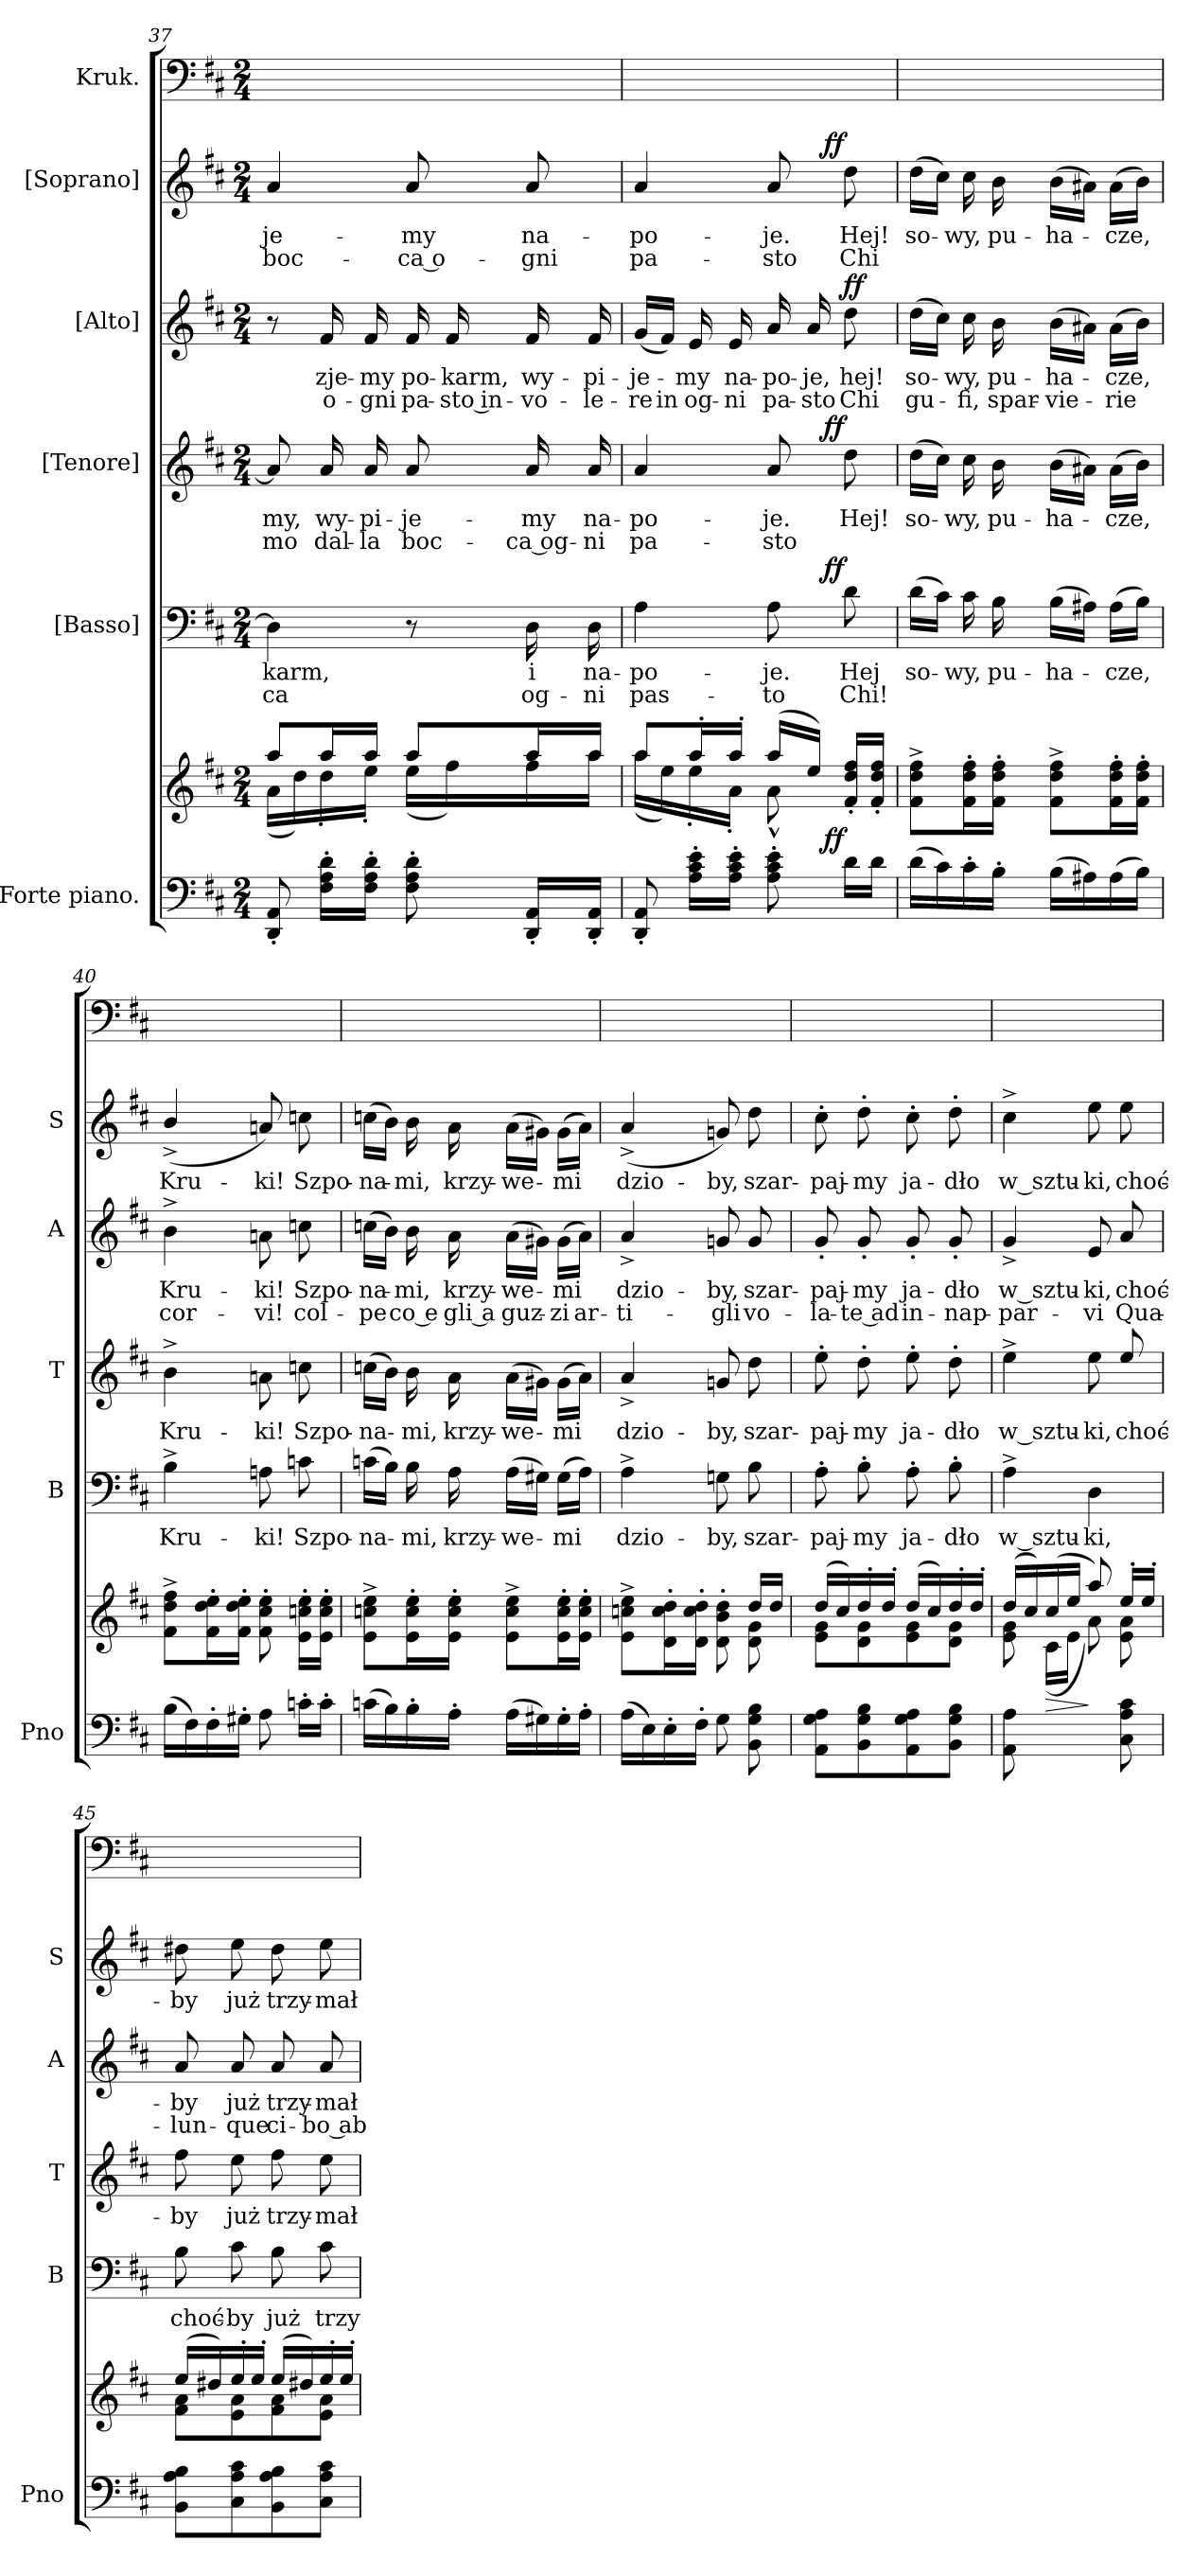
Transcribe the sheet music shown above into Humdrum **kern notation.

**kern	**kern	**dynam	**kern	**text	**text	**dynam	**kern	**text	**text	**dynam	**kern	**text	**text	**dynam	**kern	**text	**text	**dynam	**kern
*part6	*part6	*part6	*part5	*part5	*part5	*part5	*part4	*part4	*part4	*part4	*part3	*part3	*part3	*part3	*part2	*part2	*part2	*part2	*part1
*staff7	*staff6	*staff6/7	*staff5	*staff5	*staff5	*staff5	*staff4	*staff4	*staff4	*staff4	*staff3	*staff3	*staff3	*staff3	*staff2	*staff2	*staff2	*staff2	*staff1
*I"Forte piano.	*	*	*I"[Basso]	*	*	*	*I"[Tenore]	*	*	*	*I"[Alto]	*	*	*	*I"[Soprano]	*	*	*	*I"Kruk.
*I'Pno	*	*	*I'B	*	*	*	*I'T	*	*	*	*I'A	*	*	*	*I'S	*	*	*	*
*clefF4	*clefG2	*	*clefF4	*	*	*	*clefG2	*	*	*	*clefG2	*	*	*	*clefG2	*	*	*	*clefF4
*	*	*	*	*	*	*	*ITrd8c12	*	*	*	*	*	*	*	*	*	*	*	*
*k[f#c#]	*k[f#c#]	*	*k[f#c#]	*	*	*	*k[f#c#]	*	*	*	*k[f#c#]	*	*	*	*k[f#c#]	*	*	*	*k[f#c#]
*M2/4	*M2/4	*	*M2/4	*	*	*	*M2/4	*	*	*	*M2/4	*	*	*	*M2/4	*	*	*	*M2/4
=37	=37	=37	=37	=37	=37	=37	=37	=37	=37	=37	=37	=37	=37	=37	=37	=37	=37	=37	=37
*	*^	*	*	*	*	*	*	*	*	*	*	*	*	*	*	*	*	*	*
!	!	!	!	!	!	!LO:LY:color=red	!	!	!	!LO:LY:color=red	!	!	!	!	!	!	!	!LO:LY:color=red	!	!
8DD'/ 8AA'/	8aa/L	(>16a\LL	.	4D\]	-karm,	-ca	.	8A/]	-my,	-mo	.	8r	.	.	.	4a/	-je-	boc-	.	2ryy
.	.	16dd\)	.	.	.	.	.	.	.	.	.	.	.	.	.	.	.	.	.	.
!	!	!	!	!	!	!	!	!	!	!LO:LY:color=red	!	!	!	!LO:LY:color=red	!	!	!	!	!	!
16F#'\ 16A'\ 16d'\LL	16aa/L	16dd'>\	.	.	.	.	.	16A/	wy-	dal-	.	16f#/	zje-	o-	.	.	.	.	.	.
!	!	!	!	!	!	!	!	!	!	!LO:LY:color=red	!	!	!	!LO:LY:color=red	!	!	!	!	!	!
16F#'\ 16A'\ 16d'\JJ	16aa/JJ	16ee'>\JJ	.	.	.	.	.	16A/	-pi-	-la	.	16f#/	-my	-gni	.	.	.	.	.	.
!	!	!	!	!	!	!	!	!	!	!LO:LY:color=red	!	!	!	!LO:LY:color=red	!	!	!	!LO:LY:color=red	!	!
8F#'\ 8A'\ 8d'\	8aa/L	(>16ee\LL	.	8r	.	.	.	8A/	-je-	boc-	.	16f#/	po-	pa-	.	8a/	-my	-ca o-	.	.
!	!	!	!	!	!	!	!	!	!	!	!	!	!	!LO:LY:color=red	!	!	!	!	!	!
.	.	16ff#\)	.	.	.	.	.	.	.	.	.	16f#/	-karm,	-sto in-	.	.	.	.	.	.
!	!	!	!	!	!	!LO:LY:color=red	!	!	!	!LO:LY:color=red	!	!	!	!LO:LY:color=red	!	!	!	!LO:LY:color=red	!	!
16DD'/ 16AA'/LL	16aa/L	16ff#\	.	16D\	i	og-	.	16A/	-my	-ca og-	.	16f#/	wy-	-vo-	.	8a/	na-	-gni	.	.
!	!	!	!	!	!	!LO:LY:color=red	!	!	!	!LO:LY:color=red	!	!	!	!LO:LY:color=red	!	!	!	!	!	!
16DD'/ 16AA'/JJ	16aa/JJ	16aa\JJ	.	16D\	na-	-ni	.	16A/	na-	-ni	.	16f#/	-pi-	-le-	.	.	.	.	.	.
=38	=38	=38	=38	=38	=38	=38	=38	=38	=38	=38	=38	=38	=38	=38	=38	=38	=38	=38	=38	=38
!	!	!	!	!	!	!LO:LY:color=red	!	!	!	!LO:LY:color=red	!	!	!	!LO:LY:color=red	!	!	!	!LO:LY:color=red	!	!
8DD'/ 8AA'/	8aa/L	(>16aa\LL	.	4A\	-po-	pas-	.	4A/	-po-	pa-	.	(16g/LL	-je-	-re	.	4a/	-po-	pa-	.	2ryy
!	!	!	!	!	!	!	!	!	!	!	!	!	!	!LO:LY:color=red	!	!	!	!	!	!
.	.	16ee\)	.	.	.	.	.	.	.	.	.	16f#/JJ)	.	in	.	.	.	.	.	.
!	!	!	!	!	!	!	!	!	!	!	!	!	!	!LO:LY:color=red	!	!	!	!	!	!
16A'\ 16c#'\ 16e'\LL	16aa'</L	16ee'>\	.	.	.	.	.	.	.	.	.	16e/	-my	og-	.	.	.	.	.	.
!	!	!	!	!	!	!	!	!	!	!	!	!	!	!LO:LY:color=red	!	!	!	!	!	!
16A'\ 16c#'\ 16e'\JJ	16aa'</JJ	16a'>\JJ	.	.	.	.	.	.	.	.	.	16e/	na-	-ni	.	.	.	.	.	.
!	!	!	!	!	!	!LO:LY:color=red	!	!	!	!LO:LY:color=red	!	!	!	!LO:LY:color=red	!	!	!	!LO:LY:color=red	!	!
8A'\ 8c#'\ 8e'\	(<16aa/LL	8a^^>\	.	8A\	-je.	-to	.	8A/	-je.	-sto	.	16a/	-po-	pa-	.	8a/	-je.	-sto	.	.
!	!	!	!	!	!	!	!	!	!	!	!	!	!	!LO:LY:color=red	!	!	!	!	!	!
.	16ee/JJ)	.	.	.	.	.	.	.	.	.	.	16a/	-je,	-sto	.	.	.	.	.	.
!	!	!	!LO:DY:rj	!	!	!LO:LY:color=red	!LO:DY:a:rj	!	!	!	!LO:DY:a:rj	!	!	!LO:LY:color=red	!LO:DY:a	!	!	!LO:LY:color=red	!LO:DY:a:rj	!
16d\LL	16f#'/ 16dd'/ 16ff#'/LL	8ryy	ff	8d\	Hej	Chi!	ff	8d\	Hej!	.	ff	8dd\	hej!	Chi	ff	8dd\	Hej!	Chi	ff	.
16d\JJ	16f#'/ 16dd'/ 16ff#'/JJ	.	.	.	.	.	.	.	.	.	.	.	.	.	.	.	.	.	.	.
*	*v	*v	*	*	*	*	*	*	*	*	*	*	*	*	*	*	*	*	*	*
=39	=39	=39	=39	=39	=39	=39	=39	=39	=39	=39	=39	=39	=39	=39	=39	=39	=39	=39	=39
!	!	!	!	!	!	!	!	!	!	!	!	!	!LO:LY:color=red	!	!	!	!	!	!
(16d\LL	8f#^\ 8dd^\ 8ff#^\L	.	(16d\LL	so-	.	.	(16d\LL	so-	.	.	(16dd\LL	so-	gu-	.	(16dd\LL	so-	.	.	2ryy
16c#\)	.	.	16c#\JJ)	.	.	.	16c#\JJ)	.	.	.	16cc#\JJ)	.	.	.	16cc#\JJ)	.	.	.	.
!	!	!	!	!LO:LY:i	!	!	!	!LO:LY:i	!	!	!	!LO:LY:i	!LO:LY:color=red	!	!	!	!	!	!
16c#'\	16f#'\ 16dd'\ 16ff#'\L	.	16c#\	-wy,	.	.	16c#\	-wy,	.	.	16cc#\	-wy,	-fi,	.	16cc#\	-wy,	.	.	.
!	!	!	!	!LO:LY:i	!	!	!	!LO:LY:i	!	!	!	!LO:LY:i	!LO:LY:color=red	!	!	!	!	!	!
16B'\JJ	16f#'\ 16dd'\ 16ff#'\JJ	.	16B\	pu-	.	.	16B\	pu-	.	.	16b\	pu-	spar-	.	16b\	pu-	.	.	.
!	!	!	!	!LO:LY:i	!	!	!	!LO:LY:i	!	!	!	!LO:LY:i	!LO:LY:color=red	!	!	!	!	!	!
(16B\LL	8f#^\ 8dd^\ 8ff#^\L	.	(16B\LL	-ha-	.	.	(16B\LL	-ha-	.	.	(16b\LL	-ha-	-vie-	.	(16b\LL	-ha-	.	.	.
16A#X\)	.	.	16A#X\JJ)	.	.	.	16A#X\JJ)	.	.	.	16a#X\JJ)	.	.	.	16a#X\JJ)	.	.	.	.
!	!	!	!	!LO:LY:i	!	!	!	!LO:LY:i	!	!	!	!LO:LY:i	!LO:LY:color=red	!	!	!	!	!	!
(16A#\	16f#'\ 16dd'\ 16ff#'\L	.	(16A#\LL	-cze,	.	.	(16A#\LL	-cze,	.	.	(16a#\LL	-cze,	-rie	.	(16a#\LL	-cze,	.	.	.
16B\JJ)	16f#'\ 16dd'\ 16ff#'\JJ	.	16B\JJ)	.	.	.	16B\JJ)	.	.	.	16b\JJ)	.	.	.	16b\JJ)	.	.	.	.
=40	=40	=40	=40	=40	=40	=40	=40	=40	=40	=40	=40	=40	=40	=40	=40	=40	=40	=40	=40
!	!	!	!	!LO:LY:i	!	!	!	!LO:LY:i	!	!	!	!LO:LY:i	!LO:LY:color=red	!	!	!	!	!	!
(16B\LL	8f#^\ 8dd^\ 8ff#^\L	.	4B^\	Kru-	.	.	4B^\	Kru-	.	.	4b^\	Kru-	cor-	.	(4b^/	Kru-	.	.	2ryy
16F#\)	.	.	.	.	.	.	.	.	.	.	.	.	.	.	.	.	.	.	.
16F#'\	16f#'\ 16dd'\ 16ee'\L	.	.	.	.	.	.	.	.	.	.	.	.	.	.	.	.	.	.
16G#X'\JJ	16f#'\ 16dd'\ 16ee'\JJ	.	.	.	.	.	.	.	.	.	.	.	.	.	.	.	.	.	.
!	!	!	!	!LO:LY:i	!	!	!	!LO:LY:i	!	!	!	!LO:LY:i	!LO:LY:color=red	!	!	!	!	!	!
8A\	8f#'\ 8cc#'\ 8ee'\	.	8An\	-ki!	.	.	8An\	-ki!	.	.	8an\	-ki!	-vi!	.	8an/)	-ki!	.	.	.
!	!	!	!	!LO:LY:i	!	!	!	!LO:LY:i	!	!	!	!LO:LY:i	!LO:LY:color=red	!	!	!	!	!	!
16cn'\LL	16e'\ 16ccn'\ 16ee'\LL	.	8cn\	Szpo-	.	.	8cn\	Szpo-	.	.	8ccn\	Szpo-	col-	.	8ccn\	Szpo-	.	.	.
16c'\JJ	16e'\ 16cc'\ 16ee'\JJ	.	.	.	.	.	.	.	.	.	.	.	.	.	.	.	.	.	.
=41	=41	=41	=41	=41	=41	=41	=41	=41	=41	=41	=41	=41	=41	=41	=41	=41	=41	=41	=41
!	!	!	!	!LO:LY:i	!	!	!	!LO:LY:i	!	!	!	!LO:LY:i	!LO:LY:color=red	!	!	!	!	!	!
(16cn\LL	8e^\ 8ccn^\ 8ee^\L	.	(16cn\LL	-na-	.	.	(16cn\LL	-na-	.	.	(16ccn\LL	-na-	-pe	.	(16ccn\LL	-na-	.	.	2ryy
16B\)	.	.	16B\JJ)	.	.	.	16B\JJ)	.	.	.	16b\JJ)	.	.	.	16b\JJ)	.	.	.	.
!	!	!	!	!LO:LY:i	!	!	!	!LO:LY:i	!	!	!	!LO:LY:i	!LO:LY:color=red	!	!	!	!	!	!
16B'\	16e'\ 16cc'\ 16ee'\L	.	16B\	-mi,	.	.	16B\	-mi,	.	.	16b\	-mi,	co e	.	16b\	-mi,	.	.	.
!	!	!	!	!LO:LY:i	!	!	!	!LO:LY:i	!	!	!	!LO:LY:i	!LO:LY:color=red	!	!	!	!	!	!
16A'\JJ	16e'\ 16cc'\ 16ee'\JJ	.	16A\	krzy-	.	.	16A\	krzy-	.	.	16a\	krzy-	gli a	.	16a\	krzy-	.	.	.
!	!	!	!	!LO:LY:i	!	!	!	!LO:LY:i	!	!	!	!LO:LY:i	!LO:LY:color=red	!	!	!	!	!	!
(16A\LL	8e^\ 8cc^\ 8ee^\L	.	(16A\LL	-we-	.	.	(16A\LL	-we-	.	.	(16a\LL	-we-	guz-	.	(16a\LL	-we-	.	.	.
16G#X\)	.	.	16G#X\JJ)	.	.	.	16G#X\JJ)	.	.	.	16g#X\JJ)	.	.	.	16g#X\JJ)	.	.	.	.
!	!	!	!	!LO:LY:i	!	!	!	!LO:LY:i	!	!	!	!LO:LY:i	!LO:LY:color=red	!	!	!	!	!	!
16G#'\	16e'\ 16cc'\ 16ee'\L	.	(16G#\LL	-mi	.	.	(16G#\LL	-mi	.	.	(16g#\LL	-mi	-zi	.	(16g#\LL	-mi	.	.	.
!	!	!	!	!	!	!	!	!	!	!	!	!	!LO:LY:color=red	!	!	!	!	!	!
16A'\JJ	16e'\ 16cc'\ 16ee'\JJ	.	16A\JJ)	.	.	.	16A\JJ)	.	.	.	16a\JJ)	.	ar-	.	16a\JJ)	.	.	.	.
=42	=42	=42	=42	=42	=42	=42	=42	=42	=42	=42	=42	=42	=42	=42	=42	=42	=42	=42	=42
*	*^	*	*	*	*	*	*	*	*	*	*	*	*	*	*	*	*	*	*
!	!	!	!	!	!LO:LY:i	!	!	!	!LO:LY:i	!	!	!	!LO:LY:i	!LO:LY:color=red	!	!	!	!	!	!
(16A\LL	8e^\ 8ccn^\ 8ee^\L	4.ryy	.	4A^\	dzio-	.	.	4A^/	dzio-	.	.	4a^/	dzio-	-ti-	.	(4a^/	dzio-	.	.	2ryy
16E\)	.	.	.	.	.	.	.	.	.	.	.	.	.	.	.	.	.	.	.	.
16E'\	16d'\ 16cc'\ 16dd'\L	.	.	.	.	.	.	.	.	.	.	.	.	.	.	.	.	.	.	.
16F#'\JJ	16d'\ 16cc'\ 16dd'\JJ	.	.	.	.	.	.	.	.	.	.	.	.	.	.	.	.	.	.	.
!	!	!	!	!	!LO:LY:i	!	!	!	!LO:LY:i	!	!	!	!LO:LY:i	!LO:LY:color=red	!	!	!	!	!	!
8G\	8d'\ 8b'\ 8dd'\	.	.	8Gn\	-by,	.	.	8Gn/	-by,	.	.	8gn/	-by,	-gli	.	8gn/)	-by,	.	.	.
!	!	!	!	!	!LO:LY:i	!	!	!	!LO:LY:i	!	!	!	!LO:LY:i	!LO:LY:color=red	!	!	!	!	!	!
8BB\ 8G\ 8B\	16dd/LL	8d\ 8g\	.	8B\	szar-	.	.	8d\	szar-	.	.	8g/	szar-	vo-	.	8dd\	szar-	.	.	.
.	16dd/JJ	.	.	.	.	.	.	.	.	.	.	.	.	.	.	.	.	.	.	.
=43	=43	=43	=43	=43	=43	=43	=43	=43	=43	=43	=43	=43	=43	=43	=43	=43	=43	=43	=43	=43
!	!	!	!	!	!	!	!	!	!	!	!	!	!	!LO:LY:color=red	!	!	!	!	!	!
8AA\ 8G\ 8A\L	(<16dd/LL	8e\ 8g\L	.	8A'\	-paj-	.	.	8e'\	-paj-	.	.	8g'/	-paj-	-la-	.	8cc#'\	-paj-	.	.	2ryy
.	16cc#/)	.	.	.	.	.	.	.	.	.	.	.	.	.	.	.	.	.	.	.
!	!	!	!	!	!LO:LY:i	!	!	!	!LO:LY:i	!	!	!	!LO:LY:i	!LO:LY:color=red	!	!	!	!	!	!
8BB\ 8G\ 8B\	16dd'</	8d\ 8g\	.	8B'\	-my	.	.	8d'\	-my	.	.	8g'/	-my	-te ad	.	8dd'\	-my	.	.	.
.	16dd'</JJ	.	.	.	.	.	.	.	.	.	.	.	.	.	.	.	.	.	.	.
!	!	!	!	!	!LO:LY:i	!	!	!	!LO:LY:i	!	!	!	!LO:LY:i	!LO:LY:color=red	!	!	!	!	!	!
8AA\ 8G\ 8A\	(<16dd/LL	8e\ 8g\	.	8A'\	ja-	.	.	8e'\	ja-	.	.	8g'/	ja-	in-	.	8cc#'\	ja-	.	.	.
.	16cc#/)	.	.	.	.	.	.	.	.	.	.	.	.	.	.	.	.	.	.	.
!	!	!	!	!	!LO:LY:i	!	!	!	!LO:LY:i	!	!	!	!LO:LY:i	!LO:LY:color=red	!	!	!	!	!	!
8BB\ 8G\ 8B\J	16dd'</	8d\ 8g\J	.	8B'\	-dło	.	.	8d'\	-dło	.	.	8g'/	-dło	-nap-	.	8dd'\	-dło	.	.	.
.	16dd'</JJ	.	.	.	.	.	.	.	.	.	.	.	.	.	.	.	.	.	.	.
=44	=44	=44	=44	=44	=44	=44	=44	=44	=44	=44	=44	=44	=44	=44	=44	=44	=44	=44	=44	=44
!	!	!	!	!	!LO:LY:i	!	!	!	!LO:LY:i	!	!	!	!LO:LY:i	!LO:LY:color=red	!	!	!	!	!	!
8AA\ 8A\	(<16dd/LL	8e\ 8g\	.	4A^\	w_sztu-	.	.	4e^\	w_sztu-	.	.	4g^/	w_sztu-	-par-	.	4cc#^\	w_sztu-	.	.	2ryy
.	16cc#/)	.	.	.	.	.	.	.	.	.	.	.	.	.	.	.	.	.	.	.
!	!	!	!LO:HP:b	!	!	!	!	!	!	!	!	!	!	!	!	!	!	!	!	!
8ryy	(<16cc#/	(>16c#\LL	>	.	.	.	.	.	.	.	.	.	.	.	.	.	.	.	.	.
.	16ee/JJ	16e\JJ	.	.	.	.	.	.	.	.	.	.	.	.	.	.	.	.	.	.
!	!	!	!	!	!LO:LY:i	!	!	!	!LO:LY:i	!	!	!	!LO:LY:i	!LO:LY:color=red	!	!	!	!	!	!
8ryy	8aa/)	8a\)	]	4D\	-ki,	.	.	8e\	-ki,	.	.	8e/	-ki,	-vi	.	8ee\	-ki,	.	.	.
!	!	!	!	!	!	!	!	!	!LO:LY:i	!	!	!	!LO:LY:i	!LO:LY:color=red	!	!	!	!	!	!
8C#\ 8A\ 8c#\	16ee'</LL	8e\ 8a\	.	.	.	.	.	8e/	choć-	.	.	8a/	choć-	Qua-	.	8ee\	choć-	.	.	.
.	16ee'</JJ	.	.	.	.	.	.	.	.	.	.	.	.	.	.	.	.	.	.	.
=45	=45	=45	=45	=45	=45	=45	=45	=45	=45	=45	=45	=45	=45	=45	=45	=45	=45	=45	=45	=45
!	!	!	!	!	!LO:LY:i	!	!	!	!LO:LY:i	!	!	!	!LO:LY:i	!LO:LY:color=red	!	!	!	!	!	!
8BB\ 8A\ 8B\L	(<16ee/LL	8f#\ 8a\L	.	8B\	choć-	.	.	8f#\	-by	.	.	8a/	-by	-lun-	.	8dd#X\	-by	.	.	2ryy
.	16dd#X/)	.	.	.	.	.	.	.	.	.	.	.	.	.	.	.	.	.	.	.
!	!	!	!	!	!LO:LY:i	!	!	!	!LO:LY:i	!	!	!	!LO:LY:i	!LO:LY:color=red	!	!	!	!	!	!
8C#\ 8A\ 8c#\	16ee'</	8e\ 8a\	.	8c#\	-by	.	.	8e\	już	.	.	8a/	już	-que	.	8ee\	już	.	.	.
.	16ee'</JJ	.	.	.	.	.	.	.	.	.	.	.	.	.	.	.	.	.	.	.
!	!	!	!	!	!LO:LY:i	!	!	!	!LO:LY:i	!	!	!	!LO:LY:i	!LO:LY:color=red	!	!	!	!	!	!
8BB\ 8A\ 8B\	(<16ee/LL	8f#\ 8a\	.	8B\	już	.	.	8f#\	trzy-	.	.	8a/	trzy-	ci-	.	8dd#\	trzy-	.	.	.
.	16dd#X/)	.	.	.	.	.	.	.	.	.	.	.	.	.	.	.	.	.	.	.
!	!	!	!	!	!LO:LY:i	!	!	!	!LO:LY:i	!	!	!	!LO:LY:i	!LO:LY:color=red	!	!	!	!	!	!
8C#\ 8A\ 8c#\J	16ee'</	8e\ 8a\J	.	8c#\	trzy-	.	.	8e\	-mał	.	.	8a/	-mał	-bo ab-	.	8ee\	-mał	.	.	.
.	16ee'</JJ	.	.	.	.	.	.	.	.	.	.	.	.	.	.	.	.	.	.	.
*	*v	*v	*	*	*	*	*	*	*	*	*	*	*	*	*	*	*	*	*	*
=	=	=	=	=	=	=	=	=	=	=	=	=	=	=	=	=	=	=	=
*-	*-	*-	*-	*-	*-	*-	*-	*-	*-	*-	*-	*-	*-	*-	*-	*-	*-	*-	*-
